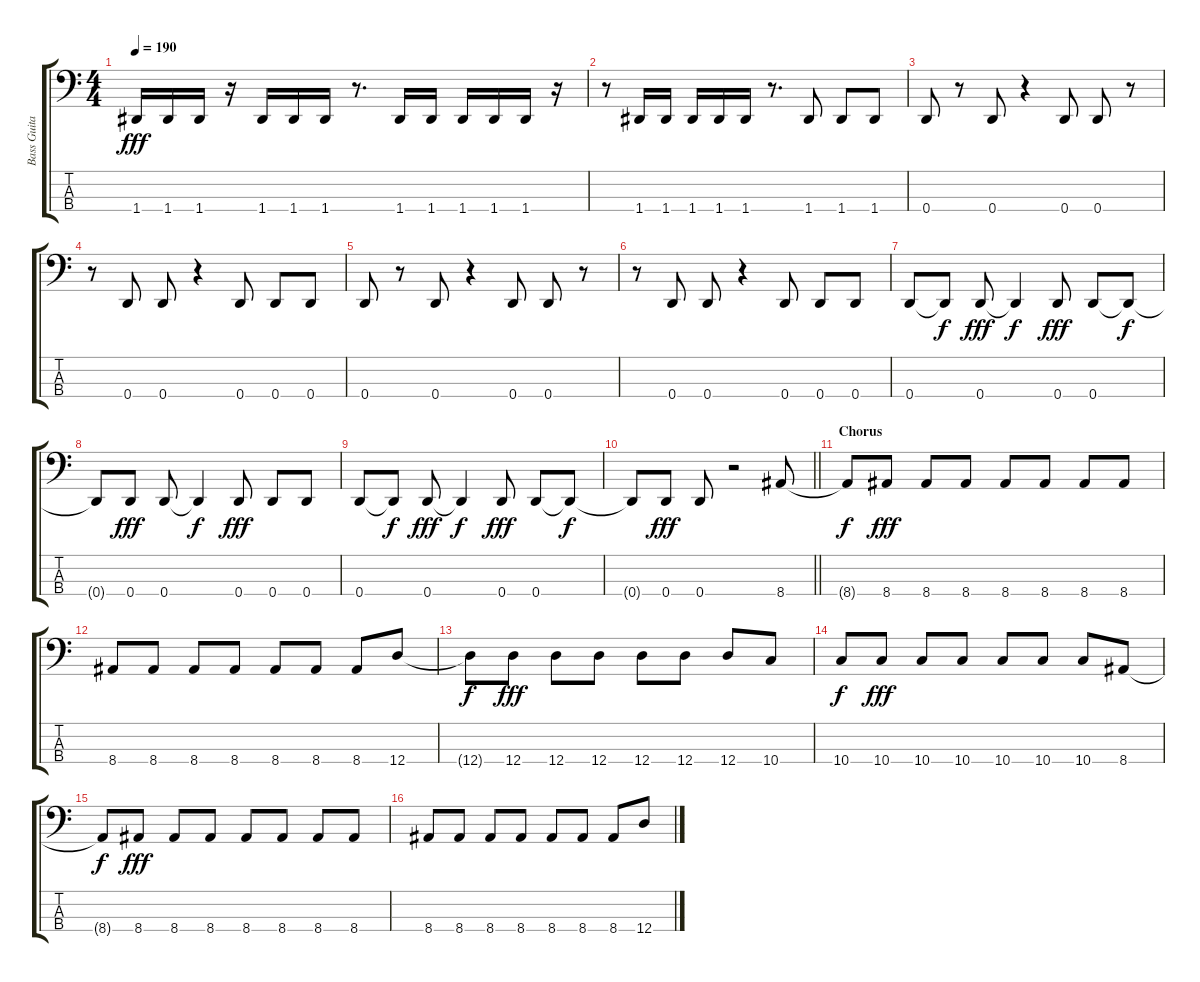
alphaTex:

\track ("Bass Guitar" "Bass Guita") {instrument electricbasspick}
\staff {score tabs}
\tuning (G2 D2 A1 D1) {hide}
\ts (4 4)
\tempo 190
\clef f4
\ks c
1.4.16{dy fff} 1.4.16 1.4.16 r.16 1.4.16 1.4.16 1.4.16 r.8{d} 1.4.16 1.4.16 1.4.16 1.4.16 1.4.16 r.16 |
r.8 1.4.16 1.4.16 1.4.16 1.4.16 1.4.16 r.8{d} 1.4.8 1.4.8 1.4.8 |
0.4.8 r.8 0.4.8 r.4 0.4.8 0.4.8 r.8 |
r.8 0.4.8 0.4.8 r.4 0.4.8 0.4.8 0.4.8 |
0.4.8 r.8 0.4.8 r.4 0.4.8 0.4.8 r.8 |
r.8 0.4.8 0.4.8 r.4 0.4.8 0.4.8 0.4.8 |
0.4.8 0.4{t}.8{dy f} 0.4.8{dy fff} 0.4{t}.4{dy f} 0.4.8{dy fff} 0.4.8 0.4{t}.8{dy f} |
0.4{t}.8 0.4.8{dy fff} 0.4.8 0.4{t}.4{dy f} 0.4.8{dy fff} 0.4.8 0.4.8 |
0.4.8 0.4{t}.8{dy f} 0.4.8{dy fff} 0.4{t}.4{dy f} 0.4.8{dy fff} 0.4.8 0.4{t}.8{dy f} |
\barLineRight lightlight
0.4{t}.8 0.4.8{dy fff} 0.4.8 r.2 8.4.8 |
\section ("" "Chorus")
8.4{t}.8{dy f} 8.4.8{dy fff} 8.4.8 8.4.8 8.4.8 8.4.8 8.4.8 8.4.8 |
8.4.8 8.4.8 8.4.8 8.4.8 8.4.8 8.4.8 8.4.8 12.4.8 |
12.4{t}.8{dy f} 12.4.8{dy fff} 12.4.8 12.4.8 12.4.8 12.4.8 12.4.8 10.4.8 |
10.4.8{dy f} 10.4.8{dy fff} 10.4.8 10.4.8 10.4.8 10.4.8 10.4.8 8.4.8 |
8.4{t}.8{dy f} 8.4.8{dy fff} 8.4.8 8.4.8 8.4.8 8.4.8 8.4.8 8.4.8 |
8.4.8 8.4.8 8.4.8 8.4.8 8.4.8 8.4.8 8.4.8 12.4.8
